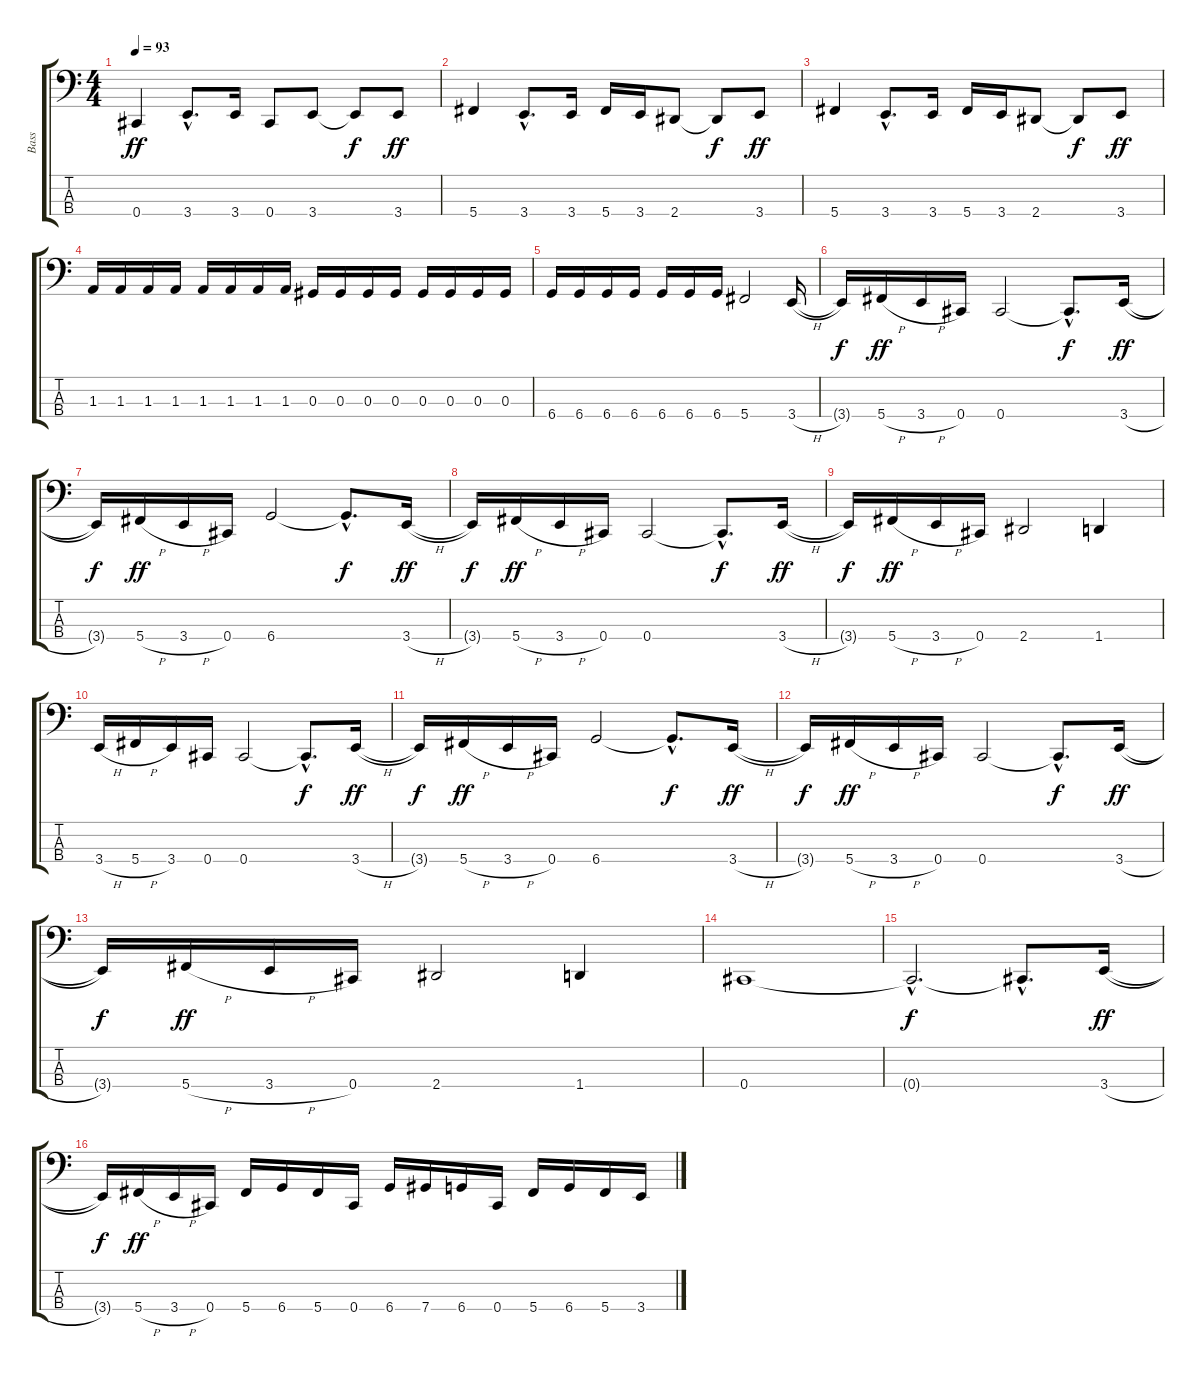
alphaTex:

\track ("Bass" "Bass") {instrument electricbasspick}
\staff {score tabs}
\tuning (Gb2 Db2 Ab1 Db1) {hide}
\ts (4 4)
\tempo 93
\clef f4
\ks c
0.4.4{dy ff} 3.4{hac}.8{d} 3.4.16 0.4.8 3.4.8 3.4{t}.8{dy f} 3.4.8{dy ff} |
5.4.4 3.4{hac}.8{d} 3.4.16 5.4.16 3.4.16 2.4.8 2.4{t}.8{dy f} 3.4.8{dy ff} |
5.4.4 3.4{hac}.8{d} 3.4.16 5.4.16 3.4.16 2.4.8 2.4{t}.8{dy f} 3.4.8{dy ff} |
1.3.16 1.3.16 1.3.16 1.3.16 1.3.16 1.3.16 1.3.16 1.3.16 0.3.16 0.3.16 0.3.16 0.3.16 0.3.16 0.3.16 0.3.16 0.3.16 |
6.4.16 6.4.16 6.4.16 6.4.16 6.4.16 6.4.16 6.4.16 5.4.2 3.4{h}.16 |
3.4{t}.16{dy f} 5.4{h}.16{dy ff} 3.4{h}.16 0.4.16 0.4.2 0.4{hac t}.8{d dy f} 3.4{h}.16{dy ff} |
3.4{t}.16{dy f} 5.4{h}.16{dy ff} 3.4{h}.16 0.4.16 6.4.2 6.4{hac t}.8{d dy f} 3.4{h}.16{dy ff} |
3.4{t}.16{dy f} 5.4{h}.16{dy ff} 3.4{h}.16 0.4.16 0.4.2 0.4{hac t}.8{d dy f} 3.4{h}.16{dy ff} |
3.4{t}.16{dy f} 5.4{h}.16{dy ff} 3.4{h}.16 0.4.16 2.4.2 1.4.4 |
3.4{h}.16 5.4{h}.16 3.4.16 0.4.16 0.4.2 0.4{hac t}.8{d dy f} 3.4{h}.16{dy ff} |
3.4{t}.16{dy f} 5.4{h}.16{dy ff} 3.4{h}.16 0.4.16 6.4.2 6.4{hac t}.8{d dy f} 3.4{h}.16{dy ff} |
3.4{t}.16{dy f} 5.4{h}.16{dy ff} 3.4{h}.16 0.4.16 0.4.2 0.4{hac t}.8{d dy f} 3.4{h}.16{dy ff} |
3.4{t}.16{dy f} 5.4{h}.16{dy ff} 3.4{h}.16 0.4.16 2.4.2 1.4.4 |
0.4.1 |
0.4{hac t}.2{d dy f} 0.4{hac t}.8{d} 3.4{h}.16{dy ff} |
3.4{t}.16{dy f} 5.4{h}.16{dy ff} 3.4{h}.16 0.4.16 5.4.16 6.4.16 5.4.16 0.4.16 6.4.16 7.4.16 6.4.16 0.4.16 5.4.16 6.4.16 5.4.16 3.4{h}.16
